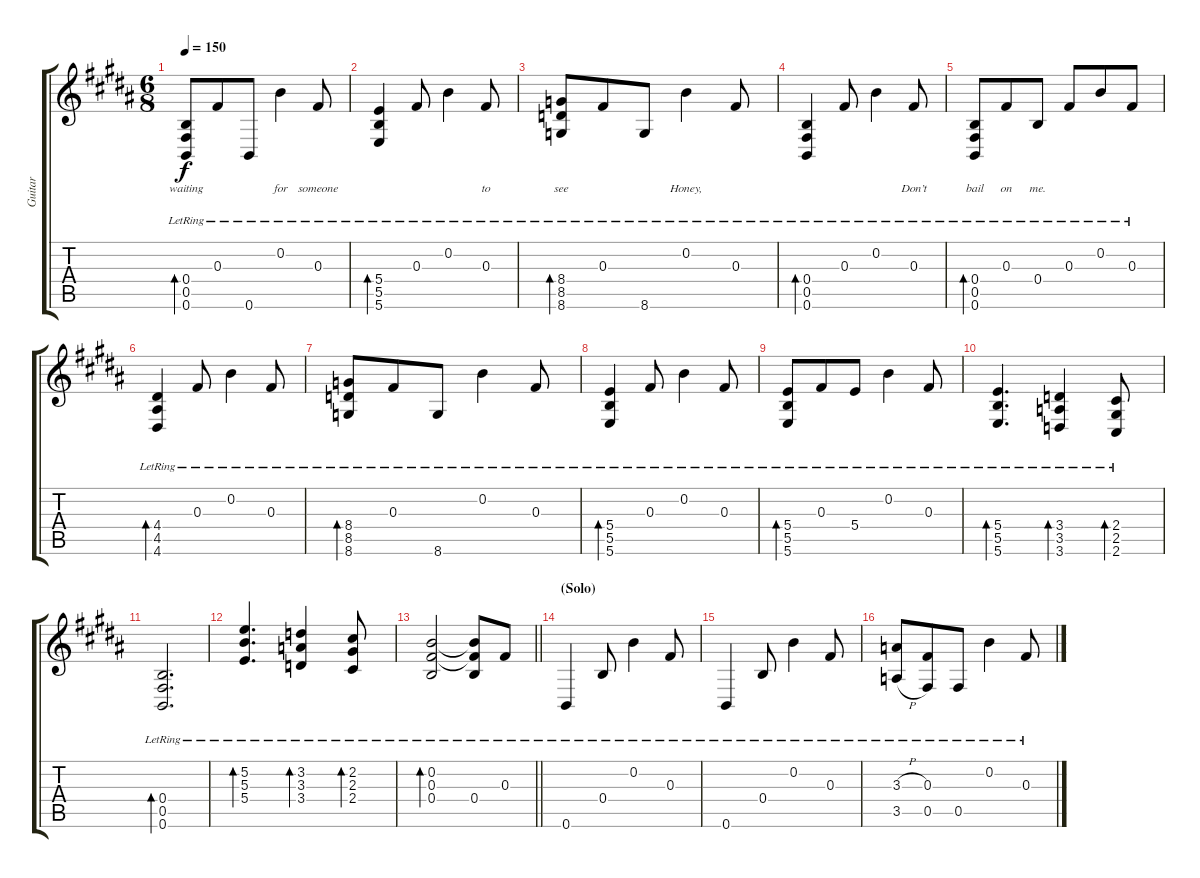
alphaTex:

\track ("Guitar" "Guitar") {instrument acousticguitarsteel}
\staff {score tabs}
\tuning (Eb4 B3 Gb3 B2 Gb2 B1) {hide}
\ts (6 8)
\tempo 150
\clef g2
\ks b
(0.4{lr} 0.5{lr} 0.6{lr}).8{bd 120 lyrics (0 "waiting") lyrics (1 "") lyrics (2 "") lyrics (3 "") lyrics (4 "") dy f} 0.3{lr}.8{lyrics (0 "") lyrics (1 "") lyrics (2 "") lyrics (3 "") lyrics (4 "")} 0.6{lr}.8{lyrics (0 "") lyrics (1 "") lyrics (2 "") lyrics (3 "") lyrics (4 "")} 0.2{lr}.4{lyrics (0 "for") lyrics (1 "") lyrics (2 "") lyrics (3 "") lyrics (4 "")} 0.3{lr}.8{lyrics (0 "someone") lyrics (1 "") lyrics (2 "") lyrics (3 "") lyrics (4 "")} |
(5.4{lr} 5.5{lr} 5.6{lr}).4{bd 240 lyrics (0 "") lyrics (1 "") lyrics (2 "") lyrics (3 "") lyrics (4 "")} 0.3{lr}.8{lyrics (0 "") lyrics (1 "") lyrics (2 "") lyrics (3 "") lyrics (4 "")} 0.2{lr}.4{lyrics (0 "") lyrics (1 "") lyrics (2 "") lyrics (3 "") lyrics (4 "")} 0.3{lr}.8{lyrics (0 "to") lyrics (1 "") lyrics (2 "") lyrics (3 "") lyrics (4 "")} |
(8.4{lr} 8.5{lr} 8.6{lr}).8{bd 240 lyrics (0 "see") lyrics (1 "") lyrics (2 "") lyrics (3 "") lyrics (4 "")} 0.3{lr}.8{lyrics (0 "") lyrics (1 "") lyrics (2 "") lyrics (3 "") lyrics (4 "")} 8.6{lr}.8{lyrics (0 "") lyrics (1 "") lyrics (2 "") lyrics (3 "") lyrics (4 "")} 0.2{lr}.4{lyrics (0 "Honey,") lyrics (1 "") lyrics (2 "") lyrics (3 "") lyrics (4 "")} 0.3{lr}.8{lyrics (0 "") lyrics (1 "") lyrics (2 "") lyrics (3 "") lyrics (4 "")} |
(0.4{lr} 0.5{lr} 0.6{lr}).4{bd 120 lyrics (0 "") lyrics (1 "") lyrics (2 "") lyrics (3 "") lyrics (4 "")} 0.3{lr}.8{lyrics (0 "") lyrics (1 "") lyrics (2 "") lyrics (3 "") lyrics (4 "")} 0.2{lr}.4{lyrics (0 "") lyrics (1 "") lyrics (2 "") lyrics (3 "") lyrics (4 "")} 0.3{lr}.8{lyrics (0 "Don’t") lyrics (1 "") lyrics (2 "") lyrics (3 "") lyrics (4 "")} |
(0.4{lr} 0.5{lr} 0.6{lr}).8{bd 120 lyrics (0 "bail") lyrics (1 "") lyrics (2 "") lyrics (3 "") lyrics (4 "")} 0.3{lr}.8{lyrics (0 "on") lyrics (1 "") lyrics (2 "") lyrics (3 "") lyrics (4 "")} 0.4{lr}.8{lyrics (0 "me.") lyrics (1 "") lyrics (2 "") lyrics (3 "") lyrics (4 "")} 0.3{lr}.8{lyrics (0 "") lyrics (1 "") lyrics (2 "") lyrics (3 "") lyrics (4 "")} 0.2{lr}.8{lyrics (0 "") lyrics (1 "") lyrics (2 "") lyrics (3 "") lyrics (4 "")} 0.3{lr}.8{lyrics (0 "") lyrics (1 "") lyrics (2 "") lyrics (3 "") lyrics (4 "")} |
(4.4{lr} 4.5{lr} 4.6{lr}).4{bd 240 lyrics (0 "") lyrics (1 "") lyrics (2 "") lyrics (3 "") lyrics (4 "")} 0.3{lr}.8{lyrics (0 "") lyrics (1 "") lyrics (2 "") lyrics (3 "") lyrics (4 "")} 0.2{lr}.4{lyrics (0 "") lyrics (1 "") lyrics (2 "") lyrics (3 "") lyrics (4 "")} 0.3{lr}.8{lyrics (0 "") lyrics (1 "") lyrics (2 "") lyrics (3 "") lyrics (4 "")} |
(8.4{lr} 8.5{lr} 8.6{lr}).8{bd 240 lyrics (0 "") lyrics (1 "") lyrics (2 "") lyrics (3 "") lyrics (4 "")} 0.3{lr}.8{lyrics (0 "") lyrics (1 "") lyrics (2 "") lyrics (3 "") lyrics (4 "")} 8.6{lr}.8{lyrics (0 "") lyrics (1 "") lyrics (2 "") lyrics (3 "") lyrics (4 "")} 0.2{lr}.4{lyrics (0 "") lyrics (1 "") lyrics (2 "") lyrics (3 "") lyrics (4 "")} 0.3{lr}.8{lyrics (0 "") lyrics (1 "") lyrics (2 "") lyrics (3 "") lyrics (4 "")} |
(5.4{lr} 5.5{lr} 5.6{lr}).4{bd 120 lyrics (0 "") lyrics (1 "") lyrics (2 "") lyrics (3 "") lyrics (4 "")} 0.3{lr}.8{lyrics (0 "") lyrics (1 "") lyrics (2 "") lyrics (3 "") lyrics (4 "")} 0.2{lr}.4{lyrics (0 "") lyrics (1 "") lyrics (2 "") lyrics (3 "") lyrics (4 "")} 0.3{lr}.8{lyrics (0 "") lyrics (1 "") lyrics (2 "") lyrics (3 "") lyrics (4 "")} |
(5.4{lr} 5.5{lr} 5.6{lr}).8{bd 120 lyrics (0 "") lyrics (1 "") lyrics (2 "") lyrics (3 "") lyrics (4 "")} 0.3{lr}.8{lyrics (0 "") lyrics (1 "") lyrics (2 "") lyrics (3 "") lyrics (4 "")} 5.4{lr}.8{lyrics (0 "") lyrics (1 "") lyrics (2 "") lyrics (3 "") lyrics (4 "")} 0.2{lr}.4{lyrics (0 "") lyrics (1 "") lyrics (2 "") lyrics (3 "") lyrics (4 "")} 0.3{lr}.8{lyrics (0 "") lyrics (1 "") lyrics (2 "") lyrics (3 "") lyrics (4 "")} |
(5.4{lr} 5.5{lr} 5.6{lr}).4{d bd 120 lyrics (0 "") lyrics (1 "") lyrics (2 "") lyrics (3 "") lyrics (4 "")} (3.4{lr} 3.5{lr} 3.6{lr}).4{bd 120 lyrics (0 "") lyrics (1 "") lyrics (2 "") lyrics (3 "") lyrics (4 "")} (2.4{lr} 2.5{lr} 2.6{lr}).8{bd 120 lyrics (0 "") lyrics (1 "") lyrics (2 "") lyrics (3 "") lyrics (4 "")} |
(0.4{lr} 0.5{lr} 0.6{lr}).2{d bd 120 lyrics (0 "") lyrics (1 "") lyrics (2 "") lyrics (3 "") lyrics (4 "")} |
(5.2{lr} 5.3{lr} 5.4{lr}).4{d bd 120 lyrics (0 "") lyrics (1 "") lyrics (2 "") lyrics (3 "") lyrics (4 "")} (3.2{lr} 3.3{lr} 3.4{lr}).4{bd 120 lyrics (0 "") lyrics (1 "") lyrics (2 "") lyrics (3 "") lyrics (4 "")} (2.2{lr} 2.3{lr} 2.4{lr}).8{bd 120 lyrics (0 "") lyrics (1 "") lyrics (2 "") lyrics (3 "") lyrics (4 "")} |
\barLineRight lightlight
(0.2{lr} 0.3{lr} 0.4{lr}).2{bd 120 lyrics (0 "") lyrics (1 "") lyrics (2 "") lyrics (3 "") lyrics (4 "")} (0.2{t} 0.3{t} 0.4{lr}).8{lyrics (0 "") lyrics (1 "") lyrics (2 "") lyrics (3 "") lyrics (4 "")} 0.3{lr}.8{lyrics (0 "") lyrics (1 "") lyrics (2 "") lyrics (3 "") lyrics (4 "")} |
\section ("" "(Solo)")
0.6{lr}.4{lyrics (0 "") lyrics (1 "") lyrics (2 "") lyrics (3 "") lyrics (4 "")} 0.4{lr}.8{lyrics (0 "") lyrics (1 "") lyrics (2 "") lyrics (3 "") lyrics (4 "")} 0.2{lr}.4{lyrics (0 "") lyrics (1 "") lyrics (2 "") lyrics (3 "") lyrics (4 "")} 0.3{lr}.8{lyrics (0 "") lyrics (1 "") lyrics (2 "") lyrics (3 "") lyrics (4 "")} |
0.6{lr}.4{lyrics (0 "") lyrics (1 "") lyrics (2 "") lyrics (3 "") lyrics (4 "")} 0.4{lr}.8{lyrics (0 "") lyrics (1 "") lyrics (2 "") lyrics (3 "") lyrics (4 "")} 0.2{lr}.4{lyrics (0 "") lyrics (1 "") lyrics (2 "") lyrics (3 "") lyrics (4 "")} 0.3{lr}.8{lyrics (0 "") lyrics (1 "") lyrics (2 "") lyrics (3 "") lyrics (4 "")} |
(3.3{h lr} 3.5{h lr}).8{lyrics (0 "") lyrics (1 "") lyrics (2 "") lyrics (3 "") lyrics (4 "")} (0.3{lr} 0.5{lr}).8{lyrics (0 "") lyrics (1 "") lyrics (2 "") lyrics (3 "") lyrics (4 "")} 0.5{lr}.8{lyrics (0 "") lyrics (1 "") lyrics (2 "") lyrics (3 "") lyrics (4 "")} 0.2{lr}.4{lyrics (0 "") lyrics (1 "") lyrics (2 "") lyrics (3 "") lyrics (4 "")} 0.3{lr}.8{lyrics (0 "") lyrics (1 "") lyrics (2 "") lyrics (3 "") lyrics (4 "")}
